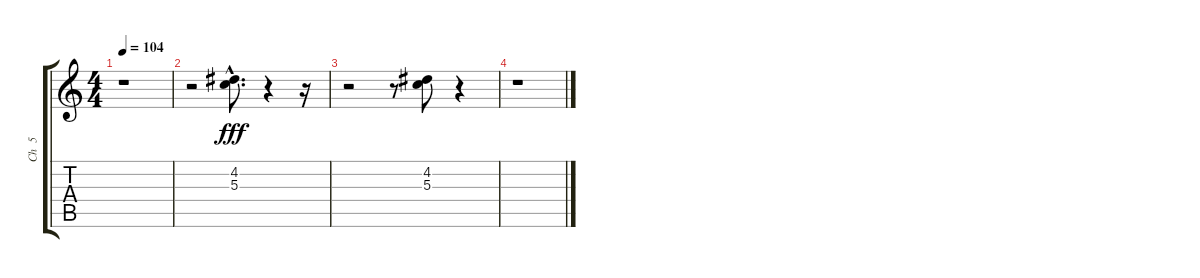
\track ("Ch  5   " "Ch  5   ") {instrument electricbasspick}
\staff {score tabs}
\tuning (E4 B3 G3 D3 A2 E2) {hide}
\ts (4 4)
\tempo 104
\clef g2
\ks c
r.1{dy fff} |
r.2 (4.2{hac} 5.3{hac}).8{d} r.4 r.16 |
r.2 r.8 (4.2 5.3).8 r.4 |
r.1
